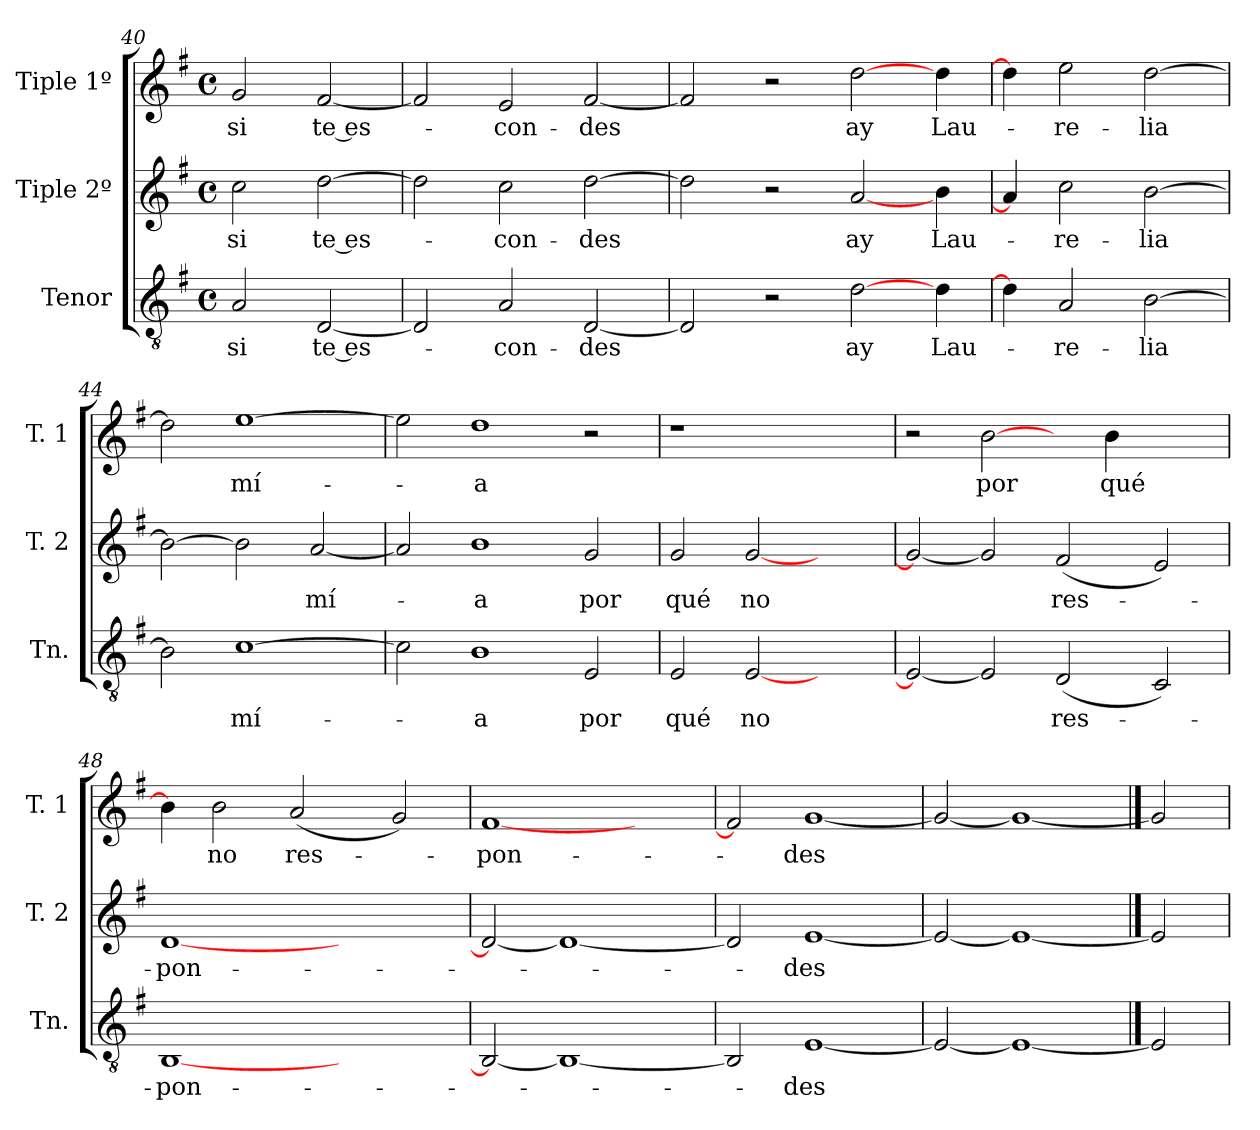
**kern	**text	**kern	**text	**kern	**text
*part3	*part3	*part2	*part2	*part1	*part1
*staff3	*staff3	*staff2	*staff2	*staff1	*staff1
*I"Tenor	*	*I"Tiple 2º	*	*I"Tiple 1º	*
*I'Tn.	*	*I'T. 2	*	*I'T. 1	*
*clefGv2	*	*clefG2	*	*clefG2	*
*k[f#]	*	*k[f#]	*	*k[f#]	*
*M4/4	*	*M4/4	*	*M4/4	*
*met(c)	*	*met(c)	*	*met(c)	*
=40	=40	=40	=40	=40	=40
2A	si	2cc	si	2g	si
[2D	te es-	[2dd	te es-	[2f#	te es-
=41	=41	=41	=41	=41	=41
2D]	.	2dd]	.	2f#]	.
2A	-con-	2cc	-con-	2e	-con-
[2D	-des	[2dd	-des	[2f#	-des
=42	=42	=42	=42	=42	=42
2D]	.	2dd]	.	2f#]	.
2r	.	2r	.	2r	.
[2d	ay	[2a	ay	[2dd	ay
4d	Lau-	4b	Lau-	4dd	Lau-
=43	=43	=43	=43	=43	=43
4d]	.	4a]	.	4dd]	.
2A	-re-	2cc	-re-	2ee	-re-
[2B	-lia	[2b	-lia	[2dd	-lia
=44	=44	=44	=44	=44	=44
2B]	.	2b_	.	2dd]	.
[1c	mí-	2b]	.	[1ee	mí-
.	.	[2a	mí-	.	.
=45	=45	=45	=45	=45	=45
2c]	.	2a]	.	2ee]	.
1B	-a	1b	-a	1dd	-a
2E	por	2g	por	2r	.
=46	=46	=46	=46	=46	=46
2E	qué	2g	qué	1r	.
[2E	no	[2g	no	.	.
2ryy	.	2ryy	.	2ryy	.
=47	=47	=47	=47	=47	=47
2E_	.	2g_	.	2r	.
2E]	.	2g]	.	[2b	por
(2D	res-	(2f#	res-	4ryy	.
.	.	.	.	4b	qué
2C)	.	2e)	.	2ryy	.
=48	=48	=48	=48	=48	=48
[1BB	-pon-	[1d	-pon-	4b]	.
.	.	.	.	2b	no
.	.	.	.	(2a	res-
2.ryy	.	2.ryy	.	.	.
.	.	.	.	2g)	.
=49	=49	=49	=49	=49	=49
2BB_	.	2d_	.	[1f#	-pon-
1BB_	.	1d_	.	.	.
.	.	.	.	2ryy	.
=50	=50	=50	=50	=50	=50
2BB]	.	2d]	.	2f#]	.
[1E	-des	[1e	-des	[1g	-des
=51	=51	=51	=51	=51	=51
2E_	.	2e_	.	2g_	.
1E_	.	1e_	.	1g_	.
==52	==52	==52	==52	==52	==52
2E]	.	2e]	.	2g]	.
=	=	=	=	=	=
*-	*-	*-	*-	*-	*-
